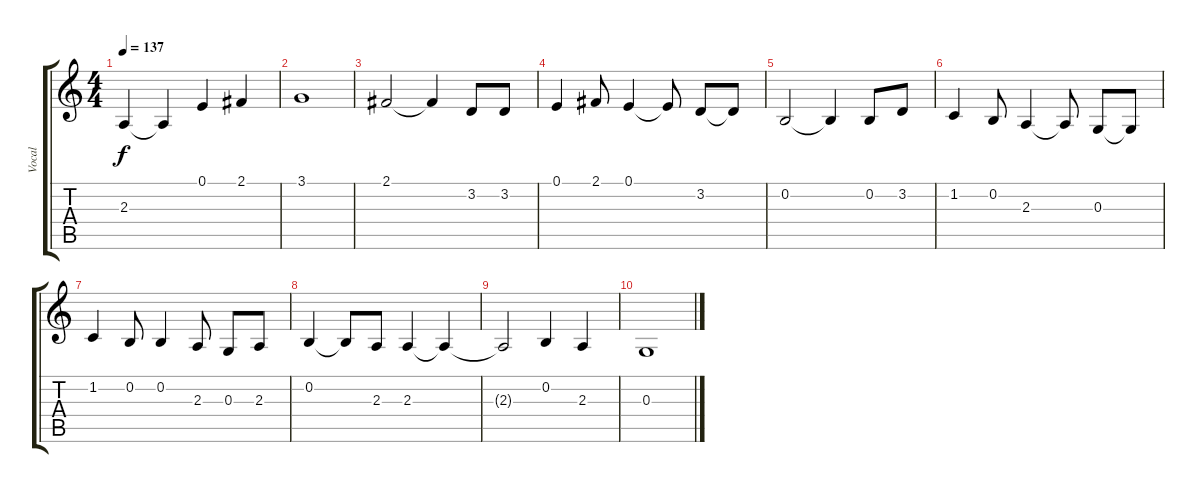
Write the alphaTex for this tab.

\track ("Vocal" "Vocal") {instrument stringensemble1}
\staff {score tabs}
\tuning (E4 B3 G3 D3 A2 E2) {hide}
\ts (4 4)
\tempo 137
\clef g2
\ks c
2.3{t}.4{dy f} 2.3{t}.4 0.1.4 2.1.4 |
3.1.1 |
2.1.2 2.1{t}.4 3.2.8 3.2.8 |
0.1.4 2.1.8 0.1.4 0.1{t}.8 3.2.8 3.2{t}.8 |
0.2.2 0.2{t}.4 0.2.8 3.2.8 |
1.2.4 0.2.8 2.3.4 2.3{t}.8 0.3.8 0.3{t}.8 |
1.2.4 0.2.8 0.2.4 2.3.8 0.3.8 2.3.8 |
0.2.4 0.2{t}.8 2.3.8 2.3.4 2.3{t}.4 |
2.3{t}.2 0.2.4 2.3.4 |
0.3.1
